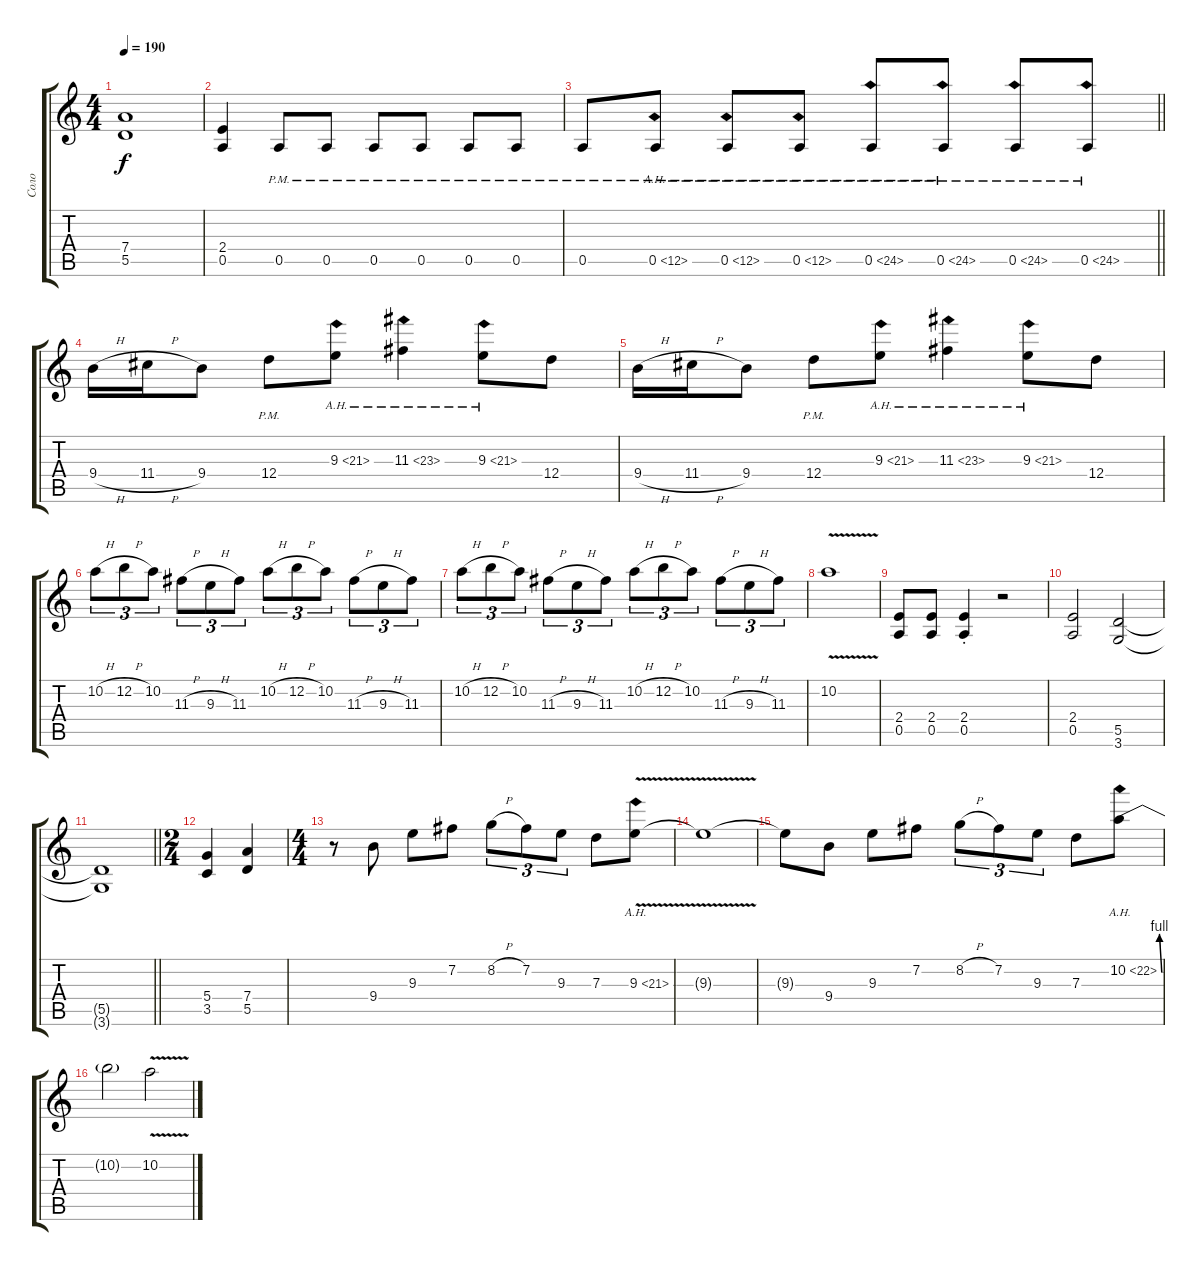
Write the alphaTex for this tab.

\track ("Соло" "Соло") {instrument distortionguitar}
\staff {score tabs}
\tuning (E4 B3 G3 D3 A2 E2) {hide}
\ts (4 4)
\tempo 190
\clef g2
\ks c
(7.4{t} 5.5{t}).1{dy f} |
(2.4 0.5).4 0.5{pm}.8 0.5{pm}.8 0.5{pm}.8 0.5{pm}.8 0.5{pm}.8 0.5{pm}.8 |
\barLineRight lightlight
0.5{pm}.8 0.5{ah 12 pm}.8 0.5{ah 12 pm}.8 0.5{ah 12 pm}.8 0.5{ah 24 pm}.8 0.5{ah 24 pm}.8 0.5{ah 24}.8 0.5{ah 24}.8 |
9.4{h}.16{volume 7} 11.4{h}.16 9.4.8 12.4{pm}.8 9.3{ah 12}.8 11.3{ah 12}.4 9.3{ah 12}.8 12.4.8 |
9.4{h}.16 11.4{h}.16 9.4.8 12.4{pm}.8 9.3{ah 12}.8 11.3{ah 12}.4 9.3{ah 12}.8 12.4.8 |
10.2{h}.8{tu (3 2)} 12.2{h}.8{tu (3 2)} 10.2.8{tu (3 2)} 11.3{h}.8{tu (3 2)} 9.3{h}.8{tu (3 2)} 11.3.8{tu (3 2)} 10.2{h}.8{tu (3 2)} 12.2{h}.8{tu (3 2)} 10.2.8{tu (3 2)} 11.3{h}.8{tu (3 2)} 9.3{h}.8{tu (3 2)} 11.3.8{tu (3 2)} |
10.2{h}.8{tu (3 2)} 12.2{h}.8{tu (3 2)} 10.2.8{tu (3 2)} 11.3{h}.8{tu (3 2)} 9.3{h}.8{tu (3 2)} 11.3.8{tu (3 2)} 10.2{h}.8{tu (3 2)} 12.2{h}.8{tu (3 2)} 10.2.8{tu (3 2)} 11.3{h}.8{tu (3 2)} 9.3{h}.8{tu (3 2)} 11.3.8{tu (3 2)} |
10.2{v}.1 |
(2.4 0.5).8 (2.4 0.5).8 (2.4{st} 0.5{st}).4 r.2 |
(2.4 0.5).2 (5.5 3.6).2 |
\barLineRight lightlight
(5.5{t} 3.6{t}).1 |
\ts (2 4)
(5.4 3.5).4 (7.4 5.5).4 |
\ts (4 4)
r.8 9.4.8 9.3.8 7.2.8 8.2{h}.8{tu (3 2)} 7.2.8{tu (3 2)} 9.3.8{tu (3 2)} 7.3.8 9.3{ah 12 v}.8 |
9.3{t}.1 |
9.3{t}.8 9.4.8 9.3.8 7.2.8 8.2{h}.8{tu (3 2)} 7.2.8{tu (3 2)} 9.3.8{tu (3 2)} 7.3.8 10.2{be (bend 0 0 60 4) ah 12}.8 |
10.2{t}.2 10.2{v}.2
